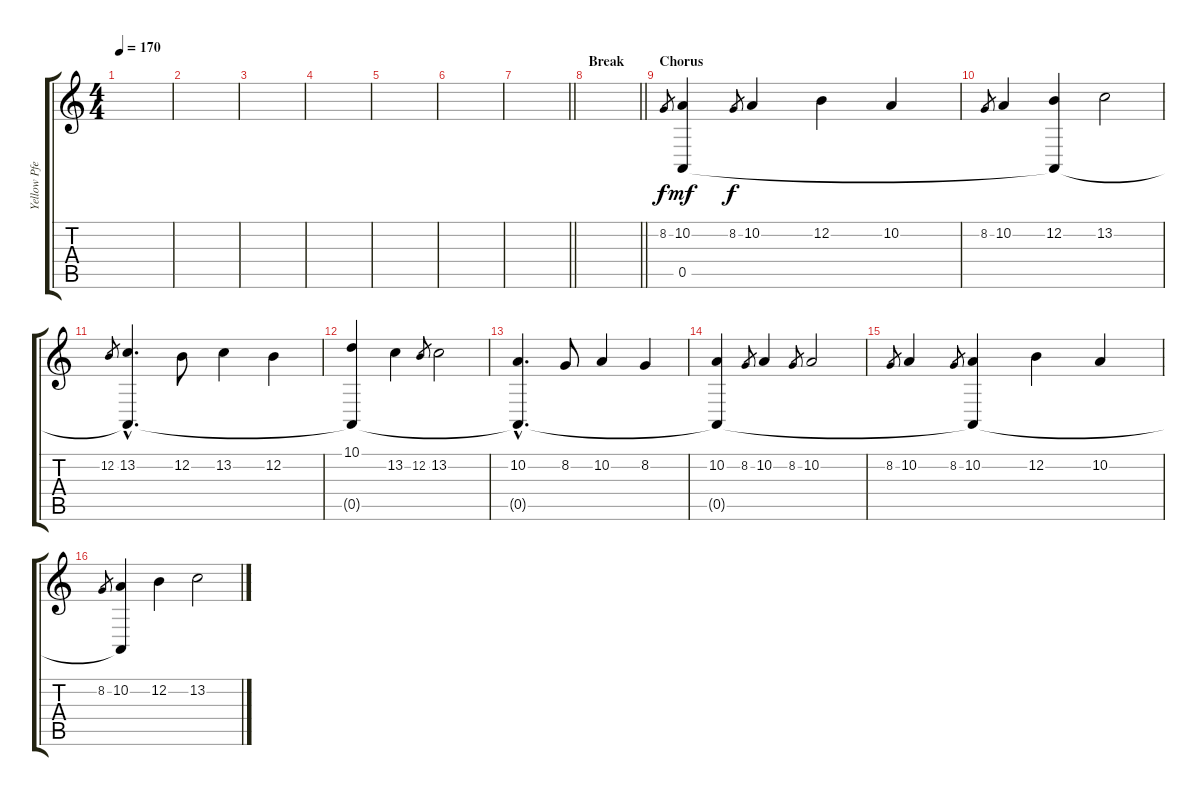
\track ("Yellow Pfeiffer" "Yellow Pfe") {instrument bagpipe}
\staff {score tabs}
\tuning (E4 B3 G3 D3 A2 E2) {hide}
\ts (4 4)
\tempo 170
\clef g2
\ks c
|
|
|
|
|
|
\barLineRight lightlight
|
\section ("" "Break")
\barLineRight lightlight
|
\section ("" "Chorus")
8.2.8{gr} (10.2 0.5).4{dy mf} 8.2.8{gr dy f} 10.2.4 12.2.4 10.2.4 |
8.2.8{gr} 10.2.4 (12.2 0.5{t}).4 13.2.2 |
12.2.8{gr} (13.2{hac} 0.5{hac t}).4{d} 12.2.8 13.2.4 12.2.4 |
(10.1 0.5{t}).4 13.2.4 12.2.8{gr} 13.2.2 |
(10.2{hac} 0.5{hac t}).4{d} 8.2.8 10.2.4 8.2.4 |
(10.2 0.5{t}).4 8.2.8{gr} 10.2.4 8.2.8{gr} 10.2.2 |
8.2.8{gr} 10.2.4 8.2.8{gr} (10.2 0.5{t}).4 12.2.4 10.2.4 |
8.2.8{gr} (10.2 0.5{t}).4 12.2.4 13.2.2
